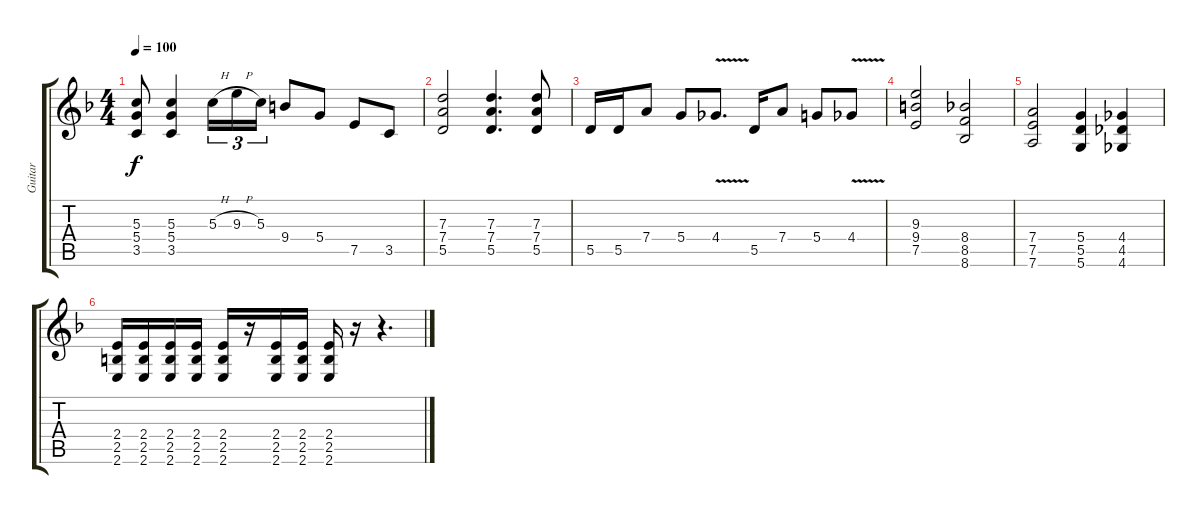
\track ("Guitar" "Guitar") {instrument distortionguitar}
\staff {score tabs}
\tuning (E4 B3 G3 D3 A2 D2) {hide}
\ts (4 4)
\tempo 100
\clef g2
\ks dminor
(5.3{t} 5.4{t} 3.5{t}).8{dy f} (5.3 5.4 3.5).4 5.3{h}.16{tu (3 2)} 9.3{h}.16{tu (3 2)} 5.3.16{tu (3 2)} 9.4.8 5.4.8 7.5.8 3.5.8 |
(7.3 7.4 5.5).2 (7.3 7.4 5.5).4{d} (7.3 7.4 5.5).8 |
5.5.16 5.5.16 7.4.8 5.4.8 4.4{v}.8{d} 5.5.16 7.4.8 5.4.8 4.4{v}.8 |
(9.3 9.4 7.5).2 (8.4 8.5 8.6).2 |
(7.4 7.5 7.6).2 (5.4 5.5 5.6).4 (4.4 4.5 4.6).4 |
(2.4 2.5 2.6).16 (2.4 2.5 2.6).16 (2.4 2.5 2.6).16 (2.4 2.5 2.6).16 (2.4 2.5 2.6).16 r.16 (2.4 2.5 2.6).16 (2.4 2.5 2.6).16 (2.4 2.5 2.6).16 r.16 r.4{d}
